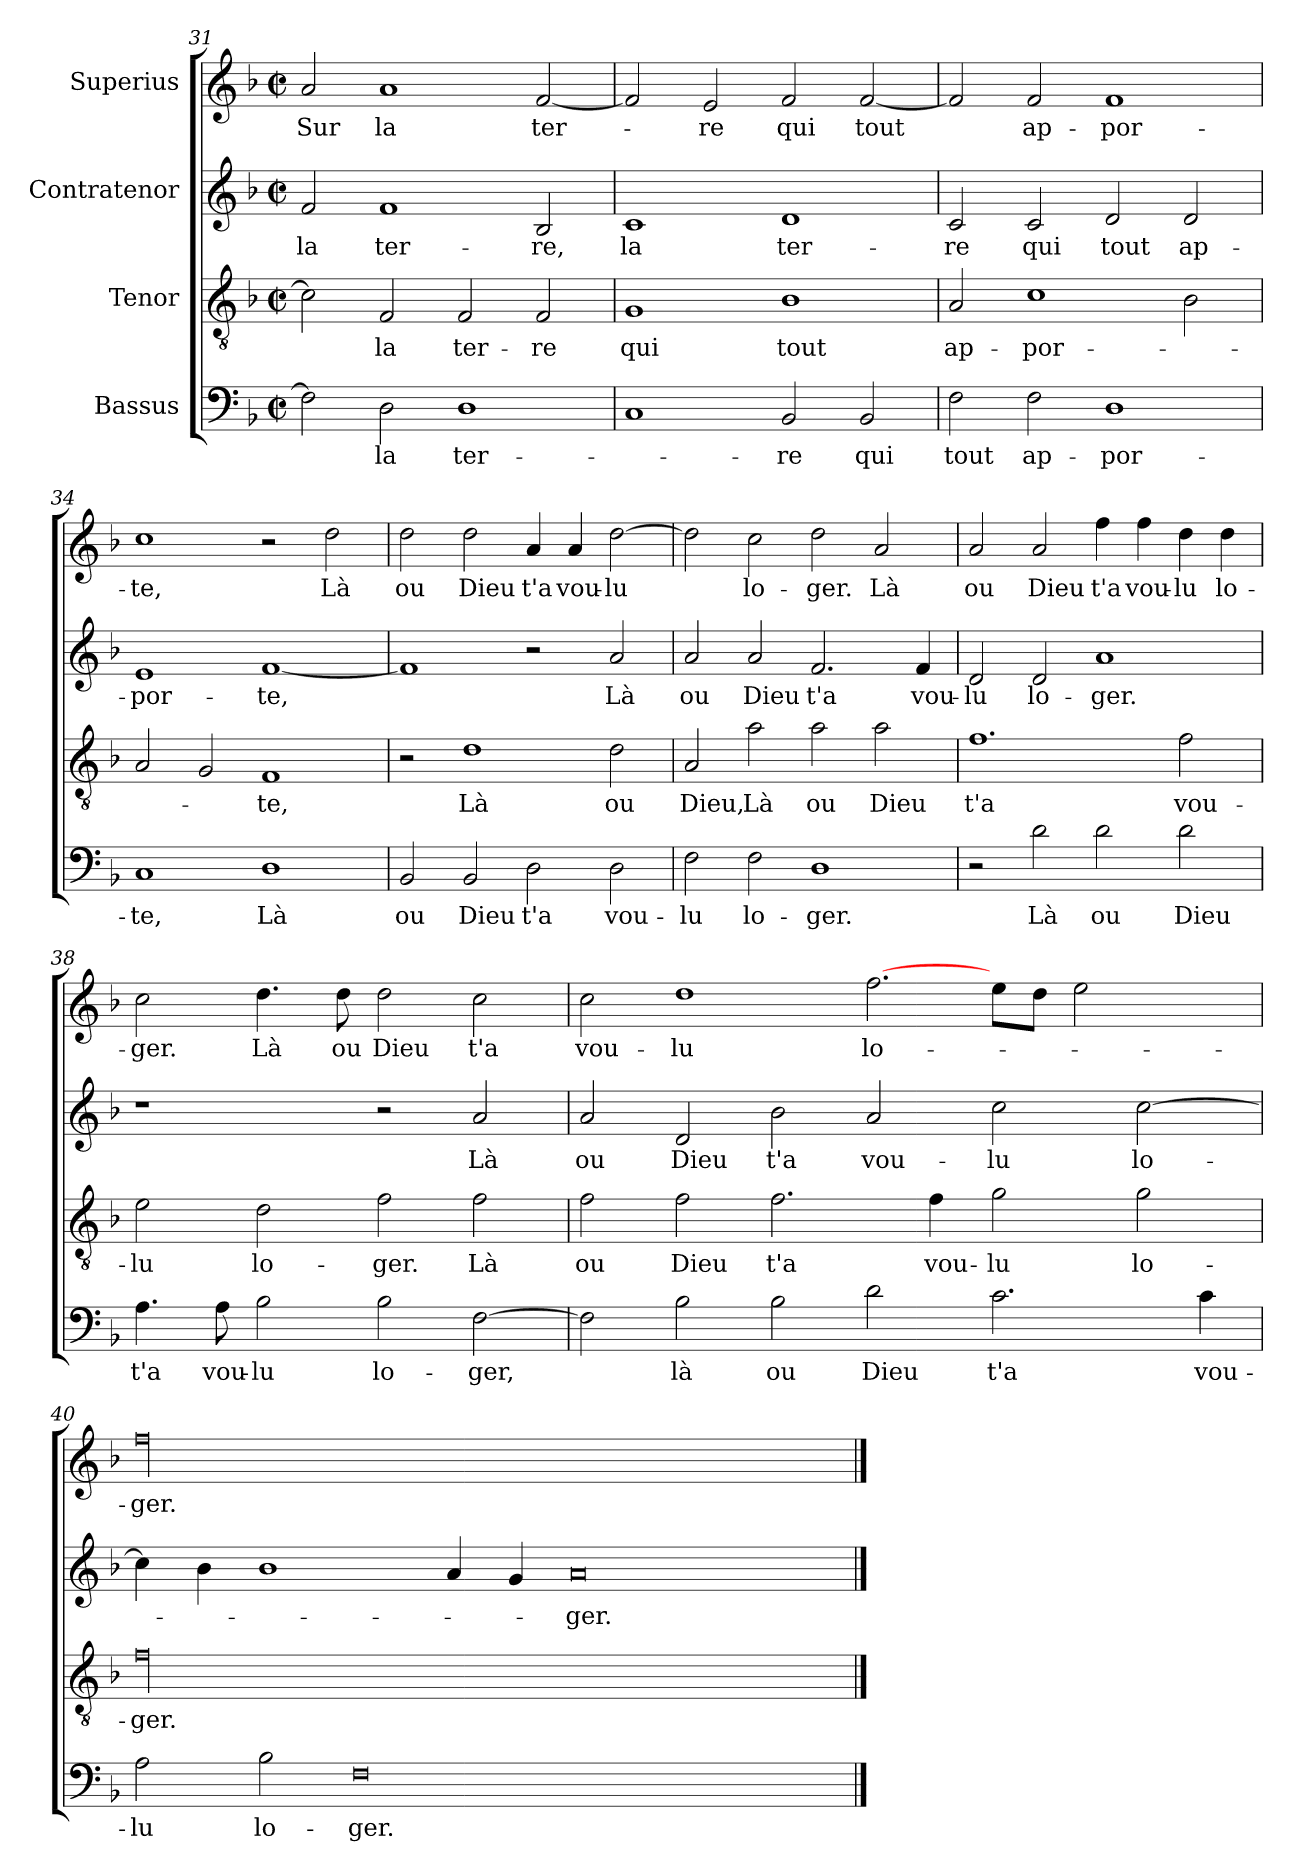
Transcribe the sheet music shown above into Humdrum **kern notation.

**kern	**text	**kern	**text	**kern	**text	**kern	**text
*part4	*part4	*part3	*part3	*part2	*part2	*part1	*part1
*staff4	*staff4	*staff3	*staff3	*staff2	*staff2	*staff1	*staff1
*I"Bassus	*	*I"Tenor	*	*I"Contratenor	*	*I"Superius	*
*clefF4	*	*clefGv2	*	*clefG2	*	*clefG2	*
*k[b-]	*	*k[b-]	*	*k[b-]	*	*k[b-]	*
*F:	*	*F:	*	*F:	*	*F:	*
*M2/2	*	*M2/2	*	*M2/2	*	*M2/2	*
*met(c|)	*	*met(c|)	*	*met(c|)	*	*met(c|)	*
=31	=31	=31	=31	=31	=31	=31	=31
2F\]	.	2c\]	.	2f/	la	2a/	Sur
2D\	la	2F/	la	1f/	ter-	1a/	la
1D\	ter-	2F/	ter-	.	.	.	.
.	.	2F/	-re	2B-/	-re,	[2f/	ter-
=32	=32	=32	=32	=32	=32	=32	=32
1C/	.	1G/	qui	1c/	la	2f/]	.
.	.	.	.	.	.	2e/	-re
2BB-/	-re	1B-\	tout	1d/	ter-	2f/	qui
2BB-/	qui	.	.	.	.	[2f/	tout
=33	=33	=33	=33	=33	=33	=33	=33
2F\	tout	2A/	ap-	2c/	-re	2f/]	.
2F\	ap-	1c\	-por-	2c/	qui	2f/	ap-
1D\	-por-	.	.	2d/	tout	1f/	-por-
.	.	2B-\	.	2d/	ap-	.	.
=34	=34	=34	=34	=34	=34	=34	=34
1C/	-te,	2A/	.	1e/	-por-	1cc\	-te,
.	.	2G/	.	.	.	.	.
1D\	Là	1F/	-te,	[1f/	-te,	2r	.
.	.	.	.	.	.	2dd\	Là
!!LO:LB:g=z
=35	=35	=35	=35	=35	=35	=35	=35
2BB-/	ou	2r	.	1f/]	.	2dd\	ou
2BB-/	Dieu	1d\	Là	.	.	2dd\	Dieu
2D\	t'a	.	.	2r	.	4a/	t'a
.	.	.	.	.	.	4a/	vou-
2D\	vou-	2d\	ou	2a/	Là	[2dd\	-lu
=36	=36	=36	=36	=36	=36	=36	=36
2F\	-lu	2A/	Dieu,	2a/	ou	2dd\]	.
2F\	lo-	2a\	Là	2a/	Dieu	2cc\	lo-
1D\	-ger.	2a\	ou	2.f/	t'a	2dd\	-ger.
.	.	2a\	Dieu	.	.	2a/	Là
.	.	.	.	4f/	vou-	.	.
=37	=37	=37	=37	=37	=37	=37	=37
2r	.	1.f\	t'a	2d/	-lu	2a/	ou
2d\	Là	.	.	2d/	lo-	2a/	Dieu
2d\	ou	.	.	1a/	-ger.	4ff\	t'a
.	.	.	.	.	.	4ff\	vou-
2d\	Dieu	2f\	vou-	.	.	4dd\	-lu
.	.	.	.	.	.	4dd\	lo-
!!LO:PB:g=z
=38	=38	=38	=38	=38	=38	=38	=38
4.A\	t'a	2e\	-lu	1r	.	2cc\	-ger.
8A\	vou-	.	.	.	.	.	.
2B-\	-lu	2d\	lo-	.	.	4.dd\	Là
.	.	.	.	.	.	8dd\	ou
2B-\	lo-	2f\	-ger.	2r	.	2dd\	Dieu
[2F\	-ger,	2f\	Là	2a/	Là	2cc\	t'a
=39	=39	=39	=39	=39	=39	=39	=39
2F\]	.	2f\	ou	2a/	ou	2cc\	vou-
2B-\	là	2f\	Dieu	2d/	Dieu	1dd\	-lu
2B-\	ou	2.f\	t'a	2b-\	t'a	.	.
!	!	!	!	!	!	!LO:N:vis=2.	!
2d\	Dieu	.	.	2a/	vou-	[2ff\	lo-
.	.	4f\	vou-	.	.	.	.
2.c\	t'a	2g\	-lu	2cc\	-lu	8ee\L	.
.	.	.	.	.	.	8dd\J	.
.	.	.	.	.	.	2ee\	.
.	.	2g\	lo-	[2cc\	lo-	.	.
4c\	vou-	.	.	.	.	4ryy	.
=40	=40	=40	=40	=40	=40	=40	=40
2A\	-lu	00f\	-ger.	4cc\]	.	00ff\	-ger.
.	.	.	.	4b-\	.	.	.
2B-\	lo-	.	.	1b-\	.	.	.
0F\	-ger.	.	.	.	.	.	.
.	.	.	.	4a/	.	.	.
.	.	.	.	4g/	.	.	.
.	.	.	.	0a/	-ger.	.	.
1ryy	.	.	.	.	.	.	.
==	==	==	==	==	==	==	==
*-	*-	*-	*-	*-	*-	*-	*-
